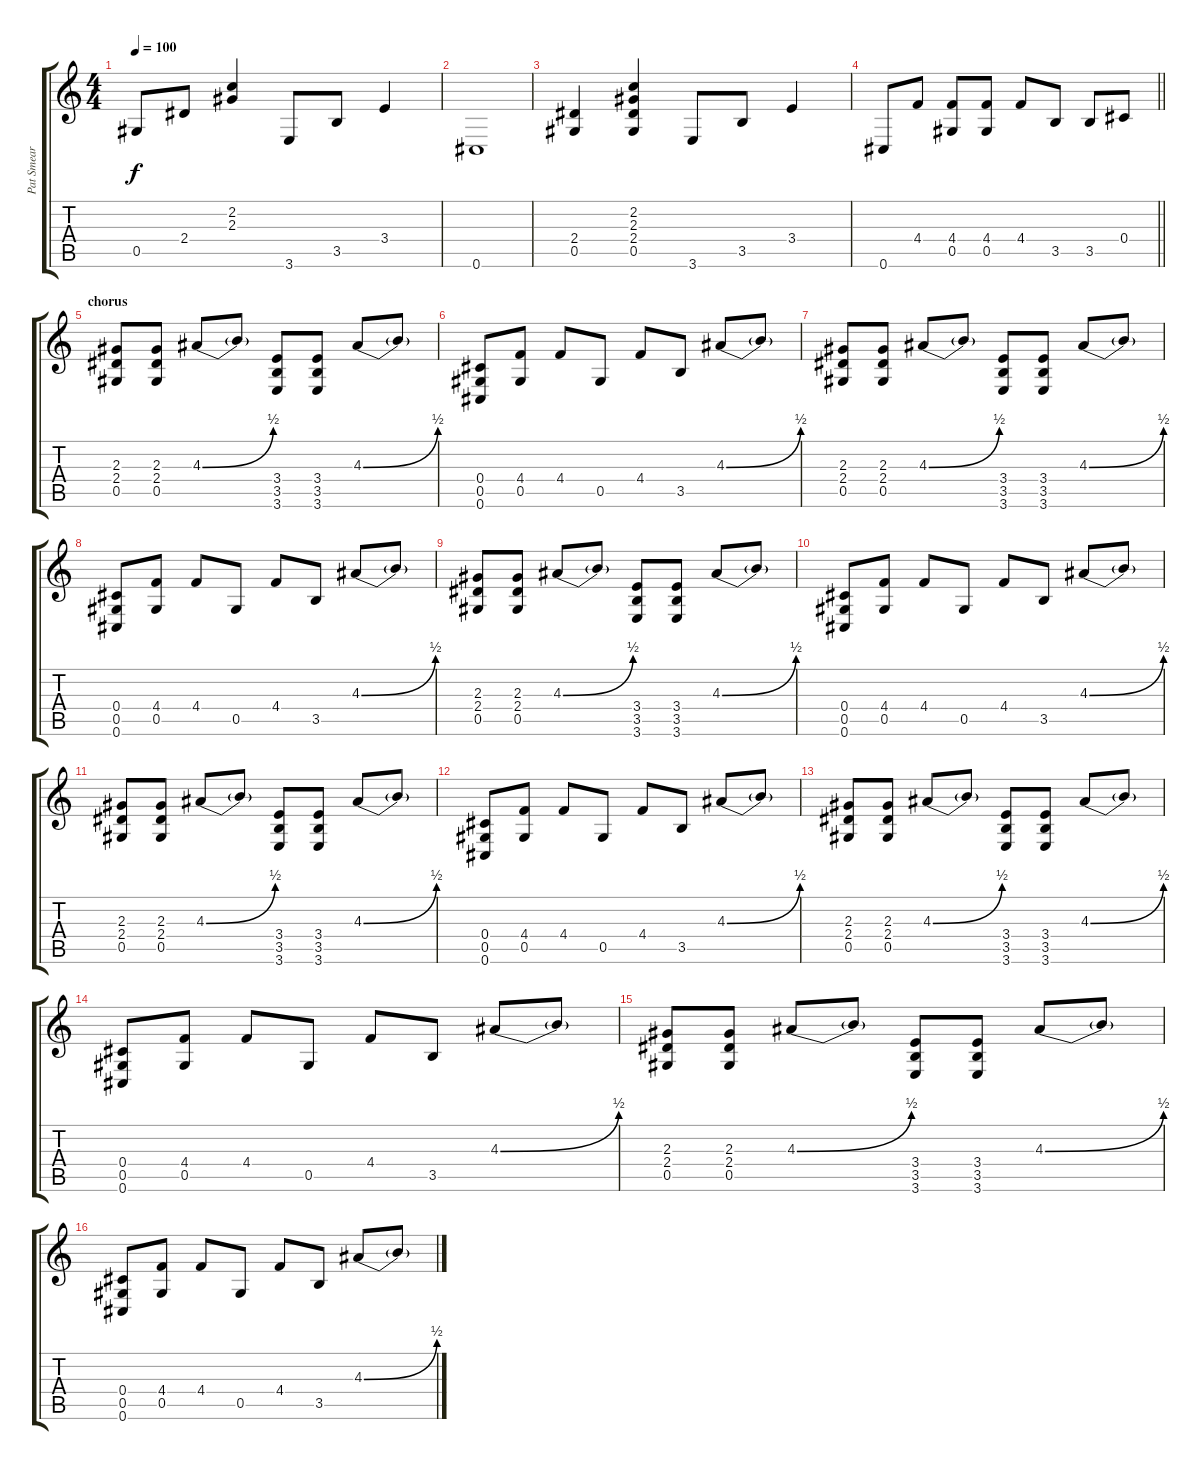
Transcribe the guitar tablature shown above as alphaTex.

\track ("Pat Smear" "Pat Smear") {instrument electricguitarclean}
\staff {score tabs}
\tuning (Eb4 Bb3 Gb3 Db3 Ab2 Db2) {hide}
\ts (4 4)
\tempo 100
\clef g2
\ks c
0.5.8{dy f} 2.4.8 (2.2 2.3).4 3.6.8 3.5.8 3.4.4 |
0.6.1 |
(2.4 0.5).4 (2.2 2.3 2.4 0.5).4 3.6.8 3.5.8 3.4.4 |
\barLineRight lightlight
0.6.8{instrument distortionguitar} 4.4.8 (4.4 0.5).8 (4.4 0.5).8 4.4.8 3.5.8 3.5.8 0.4.8 |
\section ("" "chorus")
(2.3 2.4 0.5).8 (2.3 2.4 0.5).8 4.3{be (bend 0 0 60 2)}.8 4.3{t}.8 (3.4 3.5 3.6).8 (3.4 3.5 3.6).8 4.3{be (bend 0 0 60 2)}.8 4.3{t}.8 |
(0.4 0.5 0.6).8 (4.4 0.5).8 4.4.8 0.5.8 4.4.8 3.5.8 4.3{be (bend 0 0 60 2)}.8 4.3{t}.8 |
(2.3 2.4 0.5).8 (2.3 2.4 0.5).8 4.3{be (bend 0 0 60 2)}.8 4.3{t}.8 (3.4 3.5 3.6).8 (3.4 3.5 3.6).8 4.3{be (bend 0 0 60 2)}.8 4.3{t}.8 |
(0.4 0.5 0.6).8 (4.4 0.5).8 4.4.8 0.5.8 4.4.8 3.5.8 4.3{be (bend 0 0 60 2)}.8 4.3{t}.8 |
(2.3 2.4 0.5).8 (2.3 2.4 0.5).8 4.3{be (bend 0 0 60 2)}.8 4.3{t}.8 (3.4 3.5 3.6).8 (3.4 3.5 3.6).8 4.3{be (bend 0 0 60 2)}.8 4.3{t}.8 |
(0.4 0.5 0.6).8 (4.4 0.5).8 4.4.8 0.5.8 4.4.8 3.5.8 4.3{be (bend 0 0 60 2)}.8 4.3{t}.8 |
(2.3 2.4 0.5).8 (2.3 2.4 0.5).8 4.3{be (bend 0 0 60 2)}.8 4.3{t}.8 (3.4 3.5 3.6).8 (3.4 3.5 3.6).8 4.3{be (bend 0 0 60 2)}.8 4.3{t}.8 |
(0.4 0.5 0.6).8 (4.4 0.5).8 4.4.8 0.5.8 4.4.8 3.5.8 4.3{be (bend 0 0 60 2)}.8 4.3{t}.8 |
(2.3 2.4 0.5).8 (2.3 2.4 0.5).8 4.3{be (bend 0 0 60 2)}.8 4.3{t}.8 (3.4 3.5 3.6).8 (3.4 3.5 3.6).8 4.3{be (bend 0 0 60 2)}.8 4.3{t}.8 |
(0.4 0.5 0.6).8 (4.4 0.5).8 4.4.8 0.5.8 4.4.8 3.5.8 4.3{be (bend 0 0 60 2)}.8 4.3{t}.8 |
(2.3 2.4 0.5).8 (2.3 2.4 0.5).8 4.3{be (bend 0 0 60 2)}.8 4.3{t}.8 (3.4 3.5 3.6).8 (3.4 3.5 3.6).8 4.3{be (bend 0 0 60 2)}.8 4.3{t}.8 |
(0.4 0.5 0.6).8 (4.4 0.5).8 4.4.8 0.5.8 4.4.8 3.5.8 4.3{be (bend 0 0 60 2)}.8 4.3{t}.8
